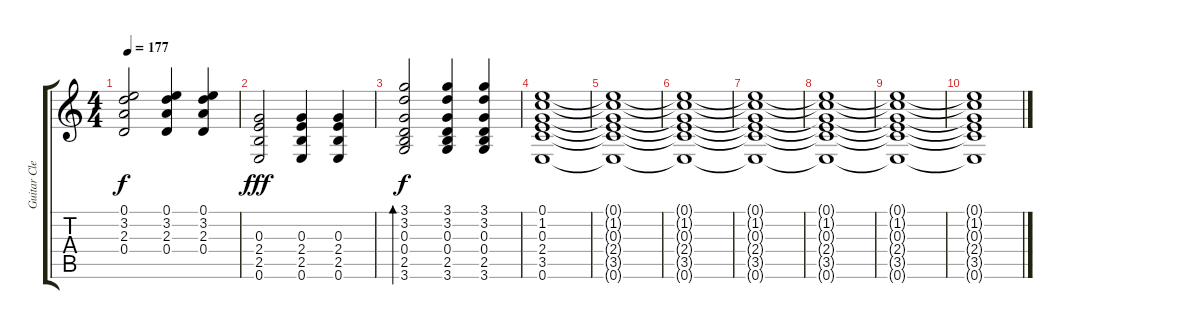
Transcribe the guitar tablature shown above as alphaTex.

\track ("Guitar Clean" "Guitar Cle") {instrument electricguitarclean}
\staff {score tabs}
\tuning (E4 B3 G3 D3 A2 E2) {hide}
\ts (4 4)
\tempo 177
\clef g2
\ks c
(0.1 3.2 2.3 0.4).2{dy f} (0.1 3.2 2.3 0.4).4 (0.1 3.2 2.3 0.4).4 |
(0.3 2.4 2.5 0.6).2{dy fff} (0.3 2.4 2.5 0.6).4 (0.3 2.4 2.5 0.6).4 |
(3.1 3.2 0.3 0.4 2.5 3.6).2{bd 120 dy f} (3.1 3.2 0.3 0.4 2.5 3.6).4 (3.1 3.2 0.3 0.4 2.5 3.6).4 |
(0.1 1.2 0.3 2.4 3.5 0.6).1 |
(0.1{t} 1.2{t} 0.3{t} 2.4{t} 3.5{t} 0.6{t}).1 |
(0.1{t} 1.2{t} 0.3{t} 2.4{t} 3.5{t} 0.6{t}).1 |
(0.1{t} 1.2{t} 0.3{t} 2.4{t} 3.5{t} 0.6{t}).1 |
(0.1{t} 1.2{t} 0.3{t} 2.4{t} 3.5{t} 0.6{t}).1 |
(0.1{t} 1.2{t} 0.3{t} 2.4{t} 3.5{t} 0.6{t}).1 |
(0.1{t} 1.2{t} 0.3{t} 2.4{t} 3.5{t} 0.6{t}).1
